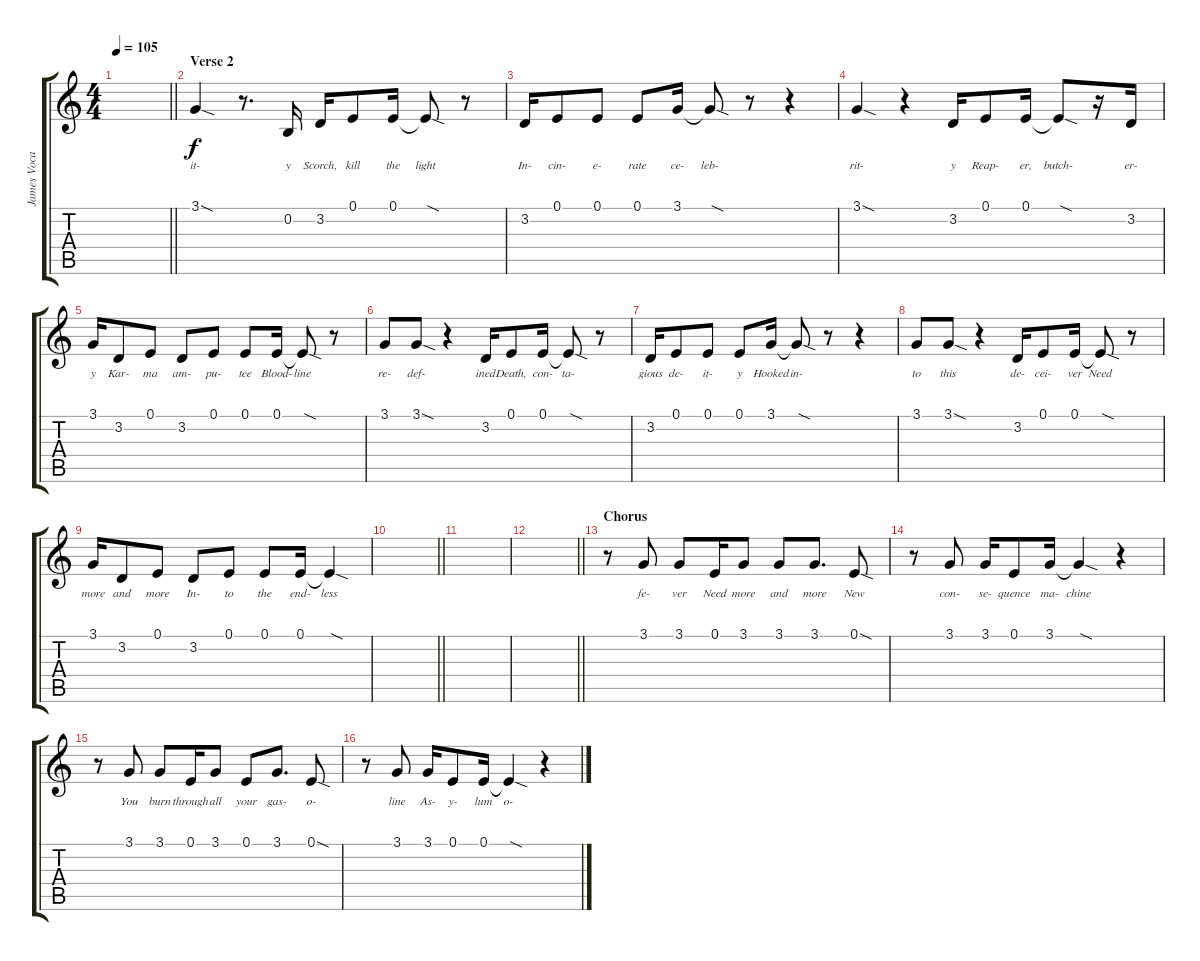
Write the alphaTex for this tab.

\track ("James Vocal" "James Voca") {instrument altosax}
\staff {score tabs}
\tuning (E4 B3 G3 D3 A2 E2) {hide}
\ts (4 4)
\tempo 105
\clef g2
\barLineRight lightlight
\ks c
|
\section ("" "Verse 2")
3.1{sod}.4{lyrics (0 "it-") lyrics (1 "") lyrics (2 "") lyrics (3 "") lyrics (4 "")} r.8{d} 0.2.16{lyrics (0 "y") lyrics (1 "") lyrics (2 "") lyrics (3 "") lyrics (4 "")} 3.2.16{lyrics (0 "Scorch,") lyrics (1 "") lyrics (2 "") lyrics (3 "") lyrics (4 "")} 0.1.8{lyrics (0 "kill") lyrics (1 "") lyrics (2 "") lyrics (3 "") lyrics (4 "")} 0.1.16{lyrics (0 "the") lyrics (1 "") lyrics (2 "") lyrics (3 "") lyrics (4 "")} 0.1{sod t}.8{lyrics (0 "light") lyrics (1 "") lyrics (2 "") lyrics (3 "") lyrics (4 "")} r.8 |
3.2.16{lyrics (0 "In-") lyrics (1 "") lyrics (2 "") lyrics (3 "") lyrics (4 "")} 0.1.8{lyrics (0 "cin-") lyrics (1 "") lyrics (2 "") lyrics (3 "") lyrics (4 "")} 0.1.8{lyrics (0 "e-") lyrics (1 "") lyrics (2 "") lyrics (3 "") lyrics (4 "")} 0.1.8{lyrics (0 "rate") lyrics (1 "") lyrics (2 "") lyrics (3 "") lyrics (4 "")} 3.1.16{lyrics (0 "ce-") lyrics (1 "") lyrics (2 "") lyrics (3 "") lyrics (4 "")} 3.1{sod t}.8{lyrics (0 "leb-") lyrics (1 "") lyrics (2 "") lyrics (3 "") lyrics (4 "")} r.8 r.4 |
3.1{sod}.4{lyrics (0 "rit-") lyrics (1 "") lyrics (2 "") lyrics (3 "") lyrics (4 "")} r.4 3.2.16{lyrics (0 "y") lyrics (1 "") lyrics (2 "") lyrics (3 "") lyrics (4 "")} 0.1.8{lyrics (0 "Reap-") lyrics (1 "") lyrics (2 "") lyrics (3 "") lyrics (4 "")} 0.1.16{lyrics (0 "er,") lyrics (1 "") lyrics (2 "") lyrics (3 "") lyrics (4 "")} 0.1{sod t}.8{lyrics (0 "butch-") lyrics (1 "") lyrics (2 "") lyrics (3 "") lyrics (4 "")} r.16 3.2.16{lyrics (0 "er-") lyrics (1 "") lyrics (2 "") lyrics (3 "") lyrics (4 "")} |
3.1.16{lyrics (0 "y") lyrics (1 "") lyrics (2 "") lyrics (3 "") lyrics (4 "")} 3.2.8{lyrics (0 "Kar-") lyrics (1 "") lyrics (2 "") lyrics (3 "") lyrics (4 "")} 0.1.8{lyrics (0 "ma") lyrics (1 "") lyrics (2 "") lyrics (3 "") lyrics (4 "")} 3.2.8{lyrics (0 "am-") lyrics (1 "") lyrics (2 "") lyrics (3 "") lyrics (4 "")} 0.1.8{lyrics (0 "pu-") lyrics (1 "") lyrics (2 "") lyrics (3 "") lyrics (4 "")} 0.1.8{lyrics (0 "tee") lyrics (1 "") lyrics (2 "") lyrics (3 "") lyrics (4 "")} 0.1.16{lyrics (0 "Blood-") lyrics (1 "") lyrics (2 "") lyrics (3 "") lyrics (4 "")} 0.1{sod t}.8{lyrics (0 "line") lyrics (1 "") lyrics (2 "") lyrics (3 "") lyrics (4 "")} r.8 |
3.1.8{lyrics (0 "re-") lyrics (1 "") lyrics (2 "") lyrics (3 "") lyrics (4 "")} 3.1{sod}.8{lyrics (0 "def-") lyrics (1 "") lyrics (2 "") lyrics (3 "") lyrics (4 "")} r.4 3.2.16{lyrics (0 "ined") lyrics (1 "") lyrics (2 "") lyrics (3 "") lyrics (4 "")} 0.1.8{lyrics (0 "Death,") lyrics (1 "") lyrics (2 "") lyrics (3 "") lyrics (4 "")} 0.1.16{lyrics (0 "con-") lyrics (1 "") lyrics (2 "") lyrics (3 "") lyrics (4 "")} 0.1{sod t}.8{lyrics (0 "ta-") lyrics (1 "") lyrics (2 "") lyrics (3 "") lyrics (4 "")} r.8 |
3.2.16{lyrics (0 "gious") lyrics (1 "") lyrics (2 "") lyrics (3 "") lyrics (4 "")} 0.1.8{lyrics (0 "de-") lyrics (1 "") lyrics (2 "") lyrics (3 "") lyrics (4 "")} 0.1.8{lyrics (0 "it-") lyrics (1 "") lyrics (2 "") lyrics (3 "") lyrics (4 "")} 0.1.8{lyrics (0 "y") lyrics (1 "") lyrics (2 "") lyrics (3 "") lyrics (4 "")} 3.1.16{lyrics (0 "Hooked") lyrics (1 "") lyrics (2 "") lyrics (3 "") lyrics (4 "")} 3.1{sod t}.8{lyrics (0 "in-") lyrics (1 "") lyrics (2 "") lyrics (3 "") lyrics (4 "")} r.8 r.4 |
3.1.8{lyrics (0 "to") lyrics (1 "") lyrics (2 "") lyrics (3 "") lyrics (4 "")} 3.1{sod}.8{lyrics (0 "this") lyrics (1 "") lyrics (2 "") lyrics (3 "") lyrics (4 "")} r.4 3.2.16{lyrics (0 "de-") lyrics (1 "") lyrics (2 "") lyrics (3 "") lyrics (4 "")} 0.1.8{lyrics (0 "cei-") lyrics (1 "") lyrics (2 "") lyrics (3 "") lyrics (4 "")} 0.1.16{lyrics (0 "ver") lyrics (1 "") lyrics (2 "") lyrics (3 "") lyrics (4 "")} 0.1{sod t}.8{lyrics (0 "Need") lyrics (1 "") lyrics (2 "") lyrics (3 "") lyrics (4 "")} r.8 |
3.1.16{lyrics (0 "more") lyrics (1 "") lyrics (2 "") lyrics (3 "") lyrics (4 "")} 3.2.8{lyrics (0 "and") lyrics (1 "") lyrics (2 "") lyrics (3 "") lyrics (4 "")} 0.1.8{lyrics (0 "more") lyrics (1 "") lyrics (2 "") lyrics (3 "") lyrics (4 "")} 3.2.8{lyrics (0 "In-") lyrics (1 "") lyrics (2 "") lyrics (3 "") lyrics (4 "")} 0.1.8{lyrics (0 "to") lyrics (1 "") lyrics (2 "") lyrics (3 "") lyrics (4 "")} 0.1.8{lyrics (0 "the") lyrics (1 "") lyrics (2 "") lyrics (3 "") lyrics (4 "")} 0.1.16{lyrics (0 "end-") lyrics (1 "") lyrics (2 "") lyrics (3 "") lyrics (4 "")} 0.1{sod t}.4{lyrics (0 "less") lyrics (1 "") lyrics (2 "") lyrics (3 "") lyrics (4 "")} |
\barLineRight lightlight
|
|
\barLineRight lightlight
|
\section ("" "Chorus")
r.8 3.1.8{lyrics (0 "fe-") lyrics (1 "") lyrics (2 "") lyrics (3 "") lyrics (4 "")} 3.1.8{lyrics (0 "ver") lyrics (1 "") lyrics (2 "") lyrics (3 "") lyrics (4 "")} 0.1.16{lyrics (0 "Need") lyrics (1 "") lyrics (2 "") lyrics (3 "") lyrics (4 "")} 3.1.8{lyrics (0 "more") lyrics (1 "") lyrics (2 "") lyrics (3 "") lyrics (4 "")} 3.1.8{lyrics (0 "and") lyrics (1 "") lyrics (2 "") lyrics (3 "") lyrics (4 "")} 3.1.8{d lyrics (0 "more") lyrics (1 "") lyrics (2 "") lyrics (3 "") lyrics (4 "")} 0.1{sod}.8{lyrics (0 "New") lyrics (1 "") lyrics (2 "") lyrics (3 "") lyrics (4 "")} |
r.8 3.1.8{lyrics (0 "con-") lyrics (1 "") lyrics (2 "") lyrics (3 "") lyrics (4 "")} 3.1.16{lyrics (0 "se-") lyrics (1 "") lyrics (2 "") lyrics (3 "") lyrics (4 "")} 0.1.8{lyrics (0 "quence") lyrics (1 "") lyrics (2 "") lyrics (3 "") lyrics (4 "")} 3.1.16{lyrics (0 "ma-") lyrics (1 "") lyrics (2 "") lyrics (3 "") lyrics (4 "")} 3.1{sod t}.4{lyrics (0 "chine") lyrics (1 "") lyrics (2 "") lyrics (3 "") lyrics (4 "")} r.4 |
r.8 3.1.8{lyrics (0 "You") lyrics (1 "") lyrics (2 "") lyrics (3 "") lyrics (4 "")} 3.1.8{lyrics (0 "burn") lyrics (1 "") lyrics (2 "") lyrics (3 "") lyrics (4 "")} 0.1.16{lyrics (0 "through") lyrics (1 "") lyrics (2 "") lyrics (3 "") lyrics (4 "")} 3.1.8{lyrics (0 "all") lyrics (1 "") lyrics (2 "") lyrics (3 "") lyrics (4 "")} 0.1.8{lyrics (0 "your") lyrics (1 "") lyrics (2 "") lyrics (3 "") lyrics (4 "")} 3.1.8{d lyrics (0 "gas-") lyrics (1 "") lyrics (2 "") lyrics (3 "") lyrics (4 "")} 0.1{sod}.8{lyrics (0 "o-") lyrics (1 "") lyrics (2 "") lyrics (3 "") lyrics (4 "")} |
r.8 3.1.8{lyrics (0 "line") lyrics (1 "") lyrics (2 "") lyrics (3 "") lyrics (4 "")} 3.1.16{lyrics (0 "As-") lyrics (1 "") lyrics (2 "") lyrics (3 "") lyrics (4 "")} 0.1.8{lyrics (0 "y-") lyrics (1 "") lyrics (2 "") lyrics (3 "") lyrics (4 "")} 0.1.16{lyrics (0 "lum") lyrics (1 "") lyrics (2 "") lyrics (3 "") lyrics (4 "")} 0.1{sod t}.4{lyrics (0 "o-") lyrics (1 "") lyrics (2 "") lyrics (3 "") lyrics (4 "")} r.4
